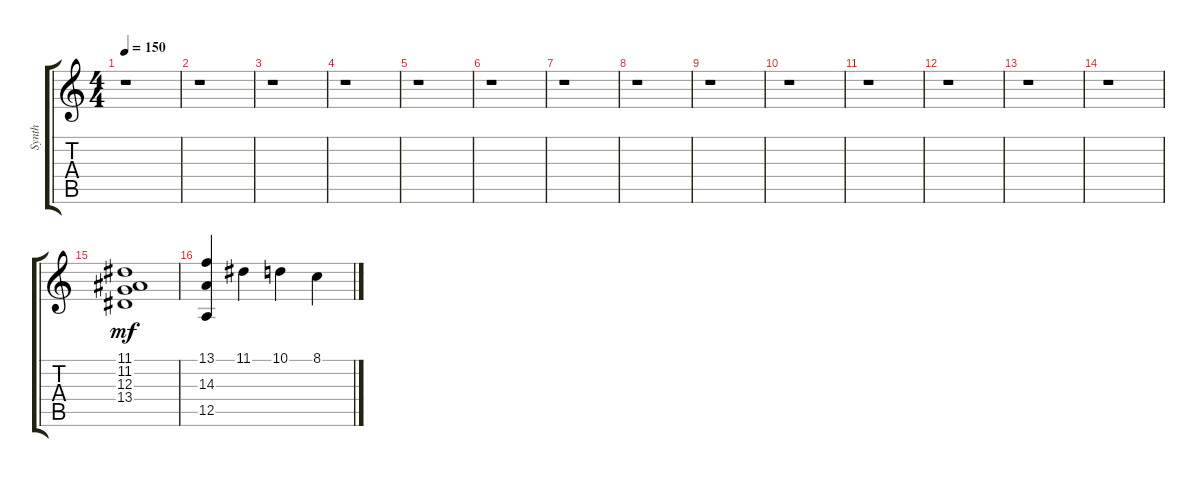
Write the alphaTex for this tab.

\track ("Synth" "Synth") {instrument stringensemble1}
\staff {score tabs}
\tuning (E4 B3 G3 D3 A2 E2) {hide}
\ts (4 4)
\tempo 150
\clef g2
\ks c
r.1{dy f} |
r.1 |
r.1 |
r.1 |
r.1 |
r.1 |
r.1 |
r.1 |
r.1 |
r.1 |
r.1 |
r.1 |
r.1 |
r.1 |
(11.1 11.2 12.3 13.4).1{dy mf instrument stringensemble1} |
(13.1 14.3 12.5).4 11.1.4 10.1.4 8.1.4
